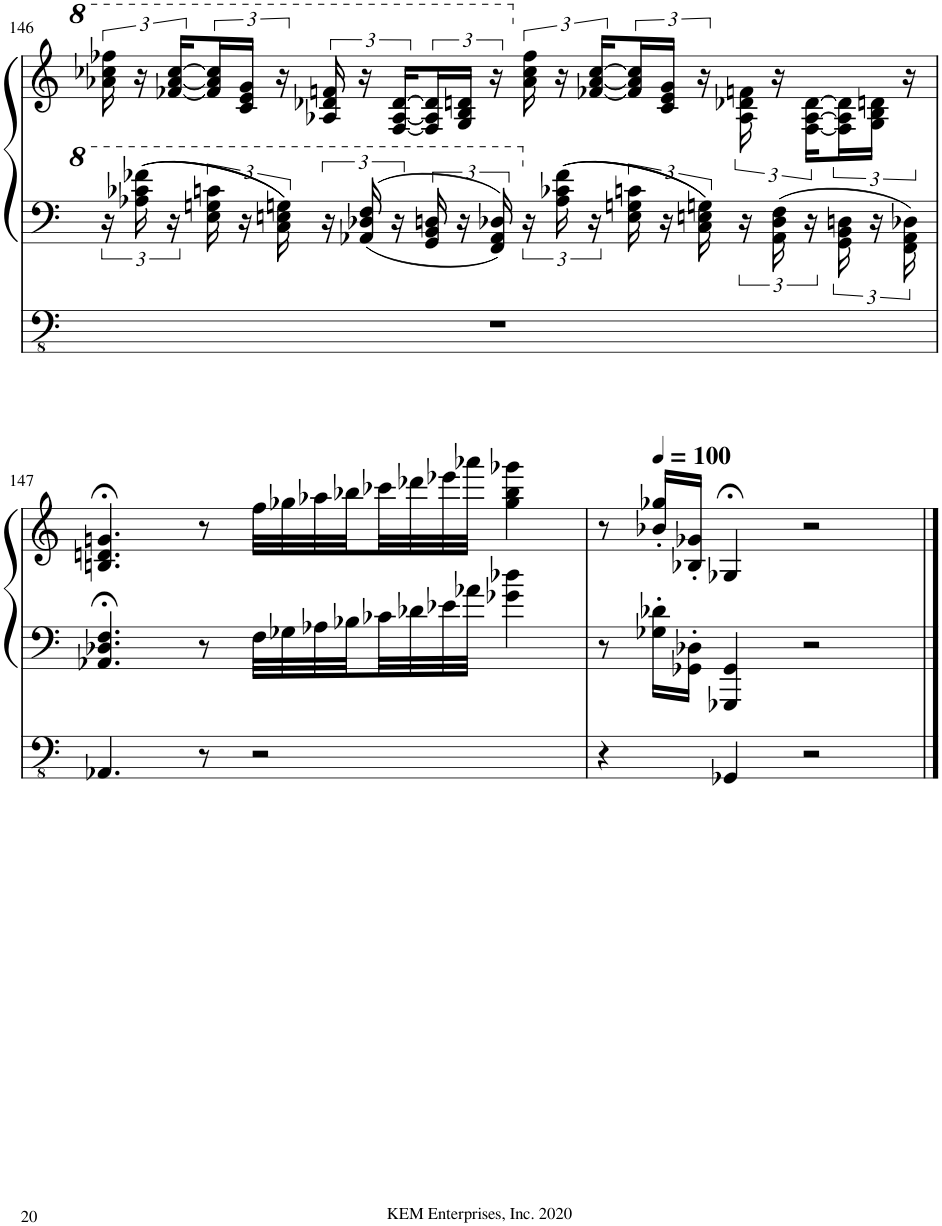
**kern	**kern	**kern
*part1	*part1	*part1
*staff3	*staff2	*staff1
*I"Pipe Organ	*	*
*I'Org.	*	*
!!LO:PB:g=z
*clefFv4	*clefF4	*clefG2
*k[]	*k[]	*k[]
*M4/4	*M4/4	*M4/4
=146	=146	=146
1r	24r	24aa-X\ 24ccc-X\ 24fff-X\
.	24a-X\ 24cc-X\ 24ff-X\	24r
.	24r	[24ff-X/ [24aa-/ [24ccc-/LL
.	24e\ 24gn\ 24ccn\	24ff-/] 24aa-/] 24ccc-/]
.	24r	24cc/ 24ee/ 24gg/JJ
.	24c\ 24en\ 24gn\	24r
.	24r	24a-X/ 24dd-X/ 24ffn/
.	24A-X/ 24d-X/ 24f/	24r
.	24r	[24f/ [24a-/ [24dd-/LL
.	24G/ 24B/ 24dn/	24f/] 24a-/] 24dd-/]
.	24r	24g/ 24b/ 24ddn/JJ
.	24F/ 24A-/ 24d-X/	24r
.	24r	24a-\ 24cc-\ 24ff-\
.	24A-\ 24c-X\ 24f-\	24r
.	24r	[24f-X/ [24a-/ [24cc-/LL
.	24E\ 24Gn\ 24cn\	24f-/] 24a-/] 24cc-/]
.	24r	24c/ 24e/ 24g/JJ
.	24C\ 24En\ 24Gn\	24r
.	24r	24A-\ 24d-X\ 24fn\
.	24AA-\ 24D-\ 24F\	24r
.	24r	[24F\ [24A-\ [24d-\LL
.	24GG\ 24BB\ 24Dn\	24F\] 24A-\] 24d-\]
.	24r	24G\ 24B\ 24dn\JJ
.	24FF\ 24AA-\ 24D-X\	24r
!!LO:LB:g=z
=147	=147	=147
4.AAA-X/	4.AA-X/;< 4.D-X/;< 4.F/;<	4.Bn/;< 4.dn/;< 4.gn/;<
8r	8r	8r
2r	32F\LLL	32ff\LLL
.	32G-X\	32gg-X\
.	32A-X\	32aa-X\
.	32B-X\	32bb-X\
.	32c-X\	32ccc-X\
.	32d-X\	32ddd-X\
.	32e-X\	32eee-X\
.	32a-X\JJJ	32aaa-X\JJJ
.	4g-X\ 4dd-X\	4gg-\ 4bb-\ 4ggg-X\
=148	=148	=148
4r	8r	8r
*	*	*MM100
.	16G-X\' 16d-X\'LL	16b-X/' 16gg-X/'LL
.	16GG-X\' 16D-X\'JJ	16B-X/' 16g-X/'JJ
4GGG-X/	4GGG-X/ 4GG-/	4G-X;</
2r	2r	2r
==	==	==
*-	*-	*-
